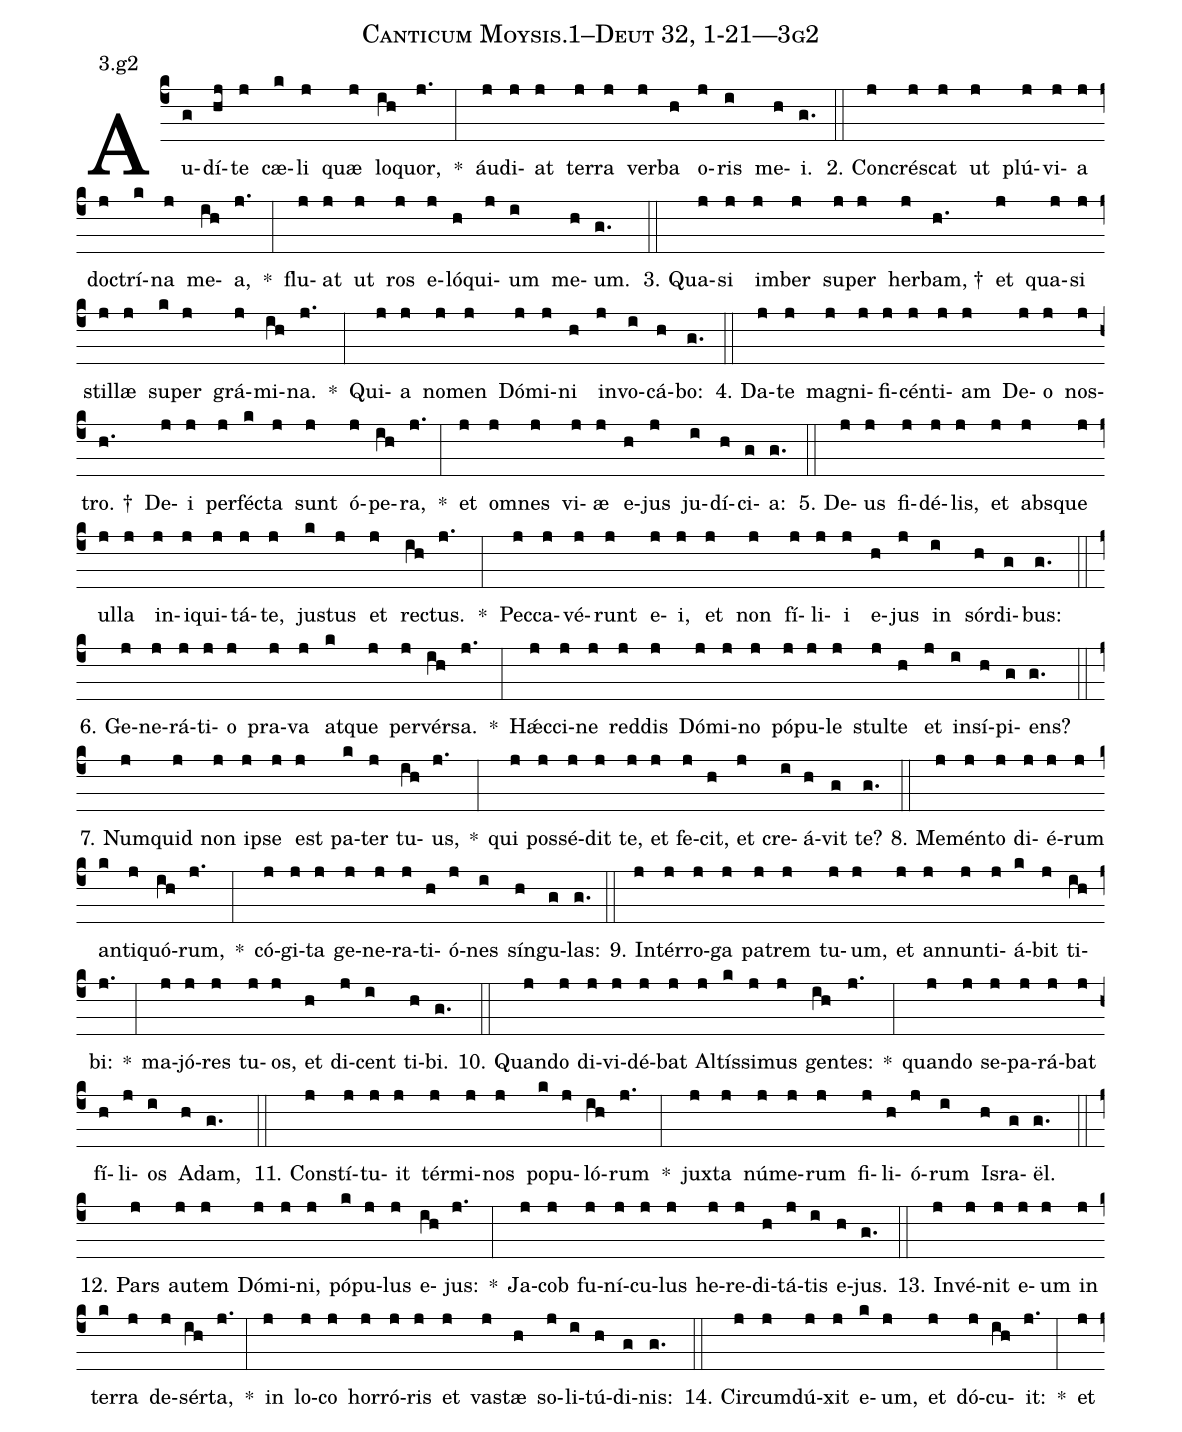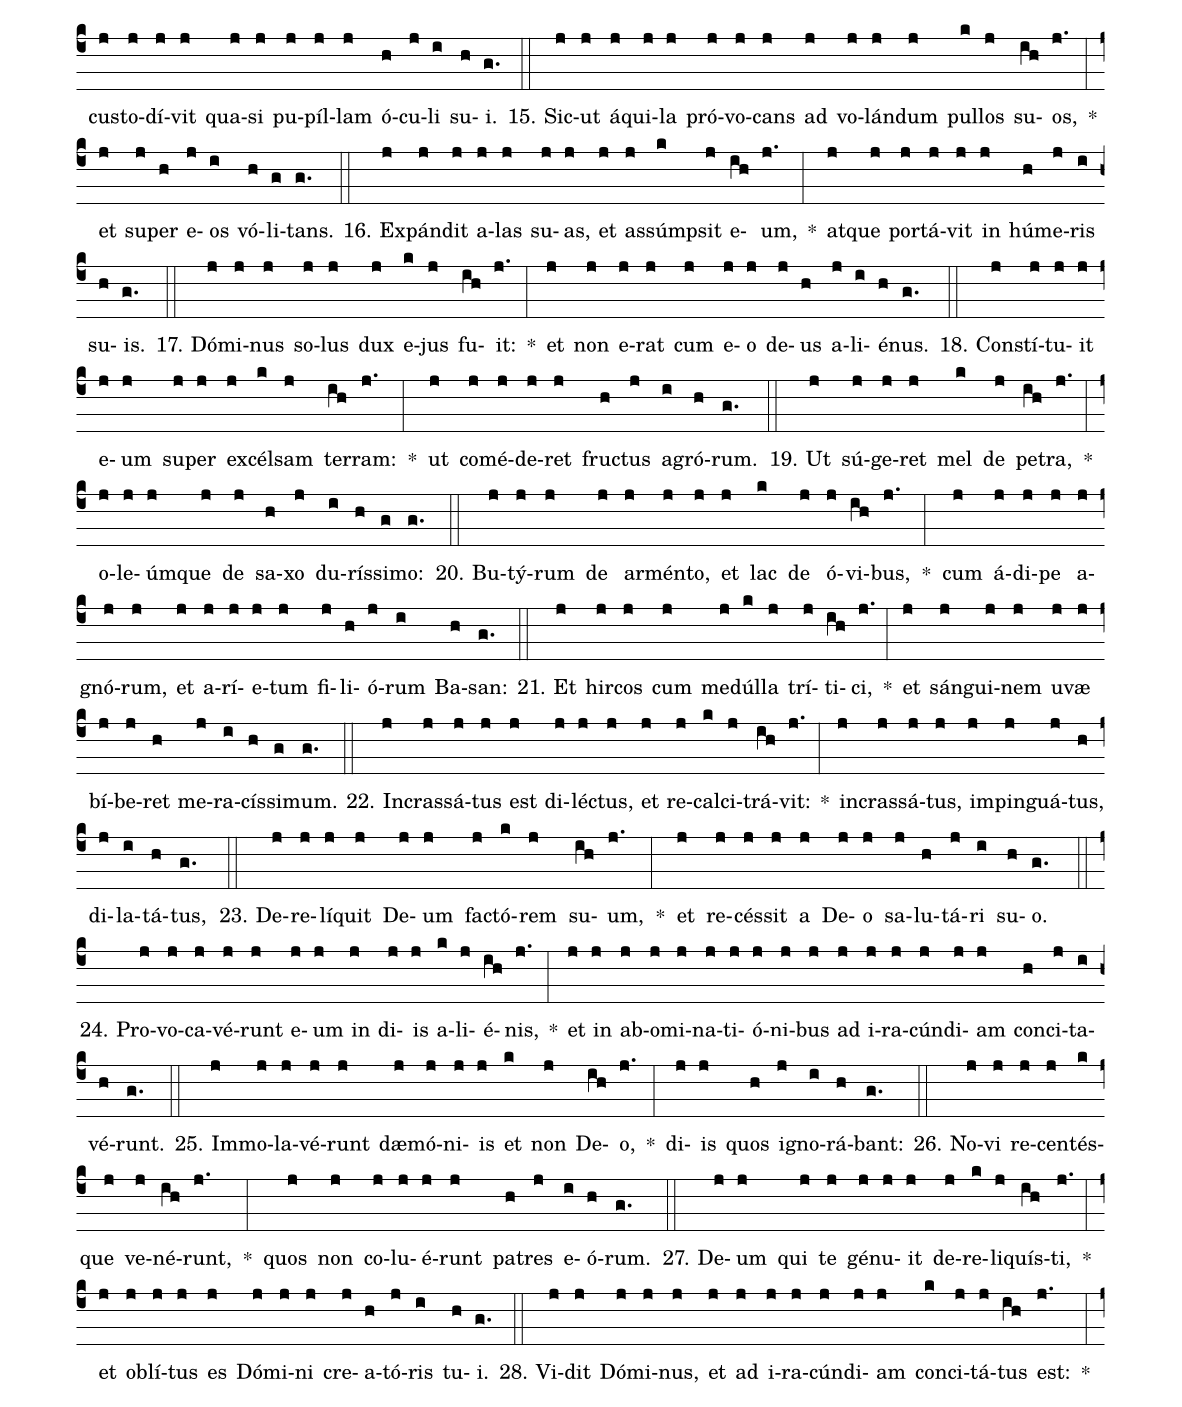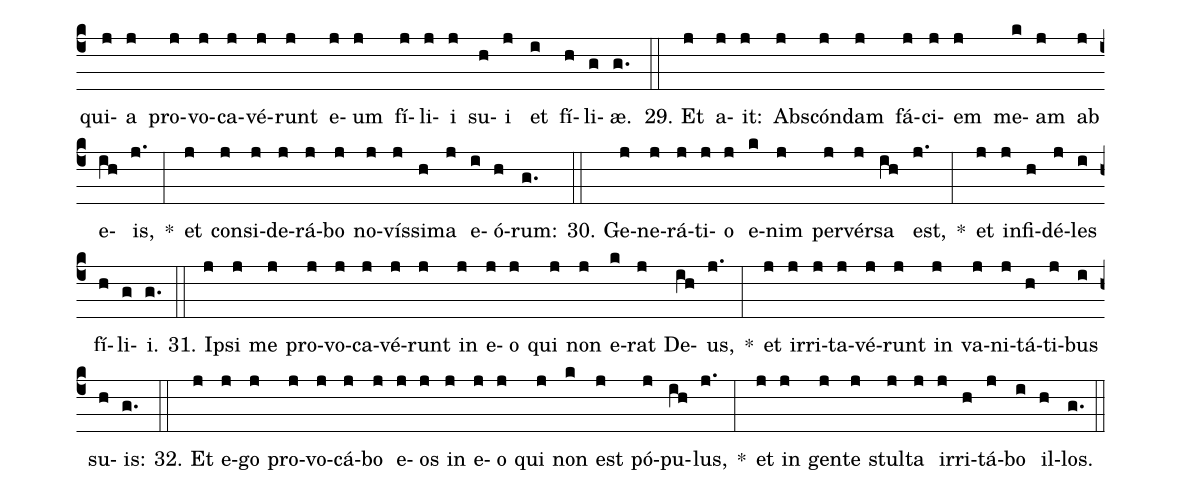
name: Canticum Moysis.1--Deut 32, 1-21---3g2;
annotation: 3.g2;
%%
(c4)Au(g)dí(hj)te(j) cæ(k)li(j) quæ(j) lo(ih)quor,(j.) *(:) áu(j)di(j)at(j) ter(j)ra(j) ver(j)ba(h) o(j)ris(i) me(h)i.(g.) (::)
2. Con(j)crés(j)cat(j) ut(j) plú(j)vi(j)a(j) doc(j)trí(k)na(j) me(ih)a,(j.) *(:) flu(j)at(j) ut(j) ros(j) e(j)ló(h)qui(j)um(i) me(h)um.(g.) (::)
3. Qua(j)si(j) im(j)ber(j) su(j)per(j) her(j)bam, †(h.) et(j) qua(j)si(j) stil(j)læ(j) su(k)per(j) grá(j)mi(ih)na.(j.) *(:) Qui(j)a(j) no(j)men(j) Dó(j)mi(j)ni(h) in(j)vo(i)cá(h)bo:(g.) (::)
4. Da(j)te(j) ma(j)gni(j)fi(j)cén(j)ti(j)am(j) De(j)o(j) nos(j)tro. †(h.) De(j)i(j) per(j)féc(k)ta(j) sunt(j) ó(j)pe(ih)ra,(j.) *(:) et(j) om(j)nes(j) vi(j)æ(j) e(h)jus(j) ju(i)dí(h)ci(g)a:(g.) (::)
5. De(j)us(j) fi(j)dé(j)lis,(j) et(j) abs(j)que(j) ul(j)la(j) in(j)i(j)qui(j)tá(j)te,(j) jus(k)tus(j) et(j) rec(ih)tus.(j.) *(:) Pec(j)ca(j)vé(j)runt(j) e(j)i,(j) et(j) non(j) fí(j)li(j)i(j) e(h)jus(j) in(i) sór(h)di(g)bus:(g.) (::)
6. Ge(j)ne(j)rá(j)ti(j)o(j) pra(j)va(j) at(k)que(j) per(j)vér(ih)sa.(j.) *(:) Hǽc(j)ci(j)ne(j) red(j)dis(j) Dó(j)mi(j)no(j) pó(j)pu(j)le(j) stul(j)te(h) et(j) in(i)sí(h)pi(g)ens?(g.) (::)
7. Num(j)quid(j) non(j) ip(j)se(j) est(j) pa(k)ter(j) tu(ih)us,(j.) *(:) qui(j) pos(j)sé(j)dit(j) te,(j) et(j) fe(j)cit,(h) et(j) cre(i)á(h)vit(g) te?(g.) (::)
8. Me(j)mén(j)to(j) di(j)é(j)rum(j) an(k)ti(j)quó(ih)rum,(j.) *(:) có(j)gi(j)ta(j) ge(j)ne(j)ra(j)ti(h)ó(j)nes(i) sín(h)gu(g)las:(g.) (::)
9. In(j)tér(j)ro(j)ga(j) pa(j)trem(j) tu(j)um,(j) et(j) an(j)nun(j)ti(j)á(k)bit(j) ti(ih)bi:(j.) *(:) ma(j)jó(j)res(j) tu(j)os,(j) et(h) di(j)cent(i) ti(h)bi.(g.) (::)
10. Quan(j)do(j) di(j)vi(j)dé(j)bat(j) Al(j)tís(k)si(j)mus(j) gen(ih)tes:(j.) *(:) quan(j)do(j) se(j)pa(j)rá(j)bat(j) fí(h)li(j)os(i) A(h)dam,(g.) (::)
11. Con(j)stí(j)tu(j)it(j) tér(j)mi(j)nos(j) po(k)pu(j)ló(ih)rum(j.) *(:) jux(j)ta(j) nú(j)me(j)rum(j) fi(j)li(h)ó(j)rum(i) Is(h)ra(g)ël.(g.) (::)
12. Pars(j) au(j)tem(j) Dó(j)mi(j)ni,(j) pó(k)pu(j)lus(j) e(ih)jus:(j.) *(:) Ja(j)cob(j) fu(j)ní(j)cu(j)lus(j) he(j)re(j)di(h)tá(j)tis(i) e(h)jus.(g.) (::)
13. In(j)vé(j)nit(j) e(j)um(j) in(j) ter(k)ra(j) de(j)sér(ih)ta,(j.) *(:) in(j) lo(j)co(j) hor(j)ró(j)ris(j) et(j) vas(j)tæ(h) so(j)li(i)tú(h)di(g)nis:(g.) (::)
14. Cir(j)cum(j)dú(j)xit(j) e(k)um,(j) et(j) dó(j)cu(ih)it:(j.) *(:) et(j) cus(j)to(j)dí(j)vit(j) qua(j)si(j) pu(j)píl(j)lam(j) ó(h)cu(j)li(i) su(h)i.(g.) (::)
15. Sic(j)ut(j) á(j)qui(j)la(j) pró(j)vo(j)cans(j) ad(j) vo(j)lán(j)dum(j) pul(k)los(j) su(ih)os,(j.) *(:) et(j) su(j)per(h) e(j)os(i) vó(h)li(g)tans.(g.) (::)
16. Ex(j)pán(j)dit(j) a(j)las(j) su(j)as,(j) et(j) as(j)súmp(k)sit(j) e(ih)um,(j.) *(:) at(j)que(j) por(j)tá(j)vit(j) in(j) hú(h)me(j)ris(i) su(h)is.(g.) (::)
17. Dó(j)mi(j)nus(j) so(j)lus(j) dux(j) e(k)jus(j) fu(ih)it:(j.) *(:) et(j) non(j) e(j)rat(j) cum(j) e(j)o(j) de(j)us(h) a(j)li(i)é(h)nus.(g.) (::)
18. Con(j)stí(j)tu(j)it(j) e(j)um(j) su(j)per(j) ex(j)cél(k)sam(j) ter(ih)ram:(j.) *(:) ut(j) com(j)é(j)de(j)ret(j) fruc(h)tus(j) a(i)gró(h)rum.(g.) (::)
19. Ut(j) sú(j)ge(j)ret(j) mel(k) de(j) pe(ih)tra,(j.) *(:) o(j)le(j)úm(j)que(j) de(j) sa(h)xo(j) du(i)rís(h)si(g)mo:(g.) (::)
20. Bu(j)tý(j)rum(j) de(j) ar(j)mén(j)to,(j) et(j) lac(k) de(j) ó(j)vi(ih)bus,(j.) *(:) cum(j) á(j)di(j)pe(j) a(j)gnó(j)rum,(j) et(j) a(j)rí(j)e(j)tum(j) fi(j)li(h)ó(j)rum(i) Ba(h)san:(g.) (::)
21. Et(j) hir(j)cos(j) cum(j) me(j)dúl(k)la(j) trí(j)ti(ih)ci,(j.) *(:) et(j) sán(j)gui(j)nem(j) u(j)væ(j) bí(j)be(j)ret(h) me(j)ra(i)cís(h)si(g)mum.(g.) (::)
22. In(j)cras(j)sá(j)tus(j) est(j) di(j)léc(j)tus,(j) et(j) re(j)cal(k)ci(j)trá(ih)vit:(j.) *(:) in(j)cras(j)sá(j)tus,(j) im(j)pin(j)guá(j)tus,(h) di(j)la(i)tá(h)tus,(g.) (::)
23. De(j)re(j)lí(j)quit(j) De(j)um(j) fac(j)tó(k)rem(j) su(ih)um,(j.) *(:) et(j) re(j)cés(j)sit(j) a(j) De(j)o(j) sa(j)lu(h)tá(j)ri(i) su(h)o.(g.) (::)
24. Pro(j)vo(j)ca(j)vé(j)runt(j) e(j)um(j) in(j) di(j)is(j) a(k)li(j)é(ih)nis,(j.) *(:) et(j) in(j) ab(j)o(j)mi(j)na(j)ti(j)ó(j)ni(j)bus(j) ad(j) i(j)ra(j)cún(j)di(j)am(j) con(h)ci(j)ta(i)vé(h)runt.(g.) (::)
25. Im(j)mo(j)la(j)vé(j)runt(j) dæ(j)mó(j)ni(j)is(j) et(k) non(j) De(ih)o,(j.) *(:) di(j)is(j) quos(h) i(j)gno(i)rá(h)bant:(g.) (::)
26. No(j)vi(j) re(j)cen(j)tés(k)que(j) ve(j)né(ih)runt,(j.) *(:) quos(j) non(j) co(j)lu(j)é(j)runt(j) pa(h)tres(j) e(i)ó(h)rum.(g.) (::)
27. De(j)um(j) qui(j) te(j) gé(j)nu(j)it(j) de(j)re(k)li(j)quís(ih)ti,(j.) *(:) et(j) ob(j)lí(j)tus(j) es(j) Dó(j)mi(j)ni(j) cre(j)a(h)tó(j)ris(i) tu(h)i.(g.) (::)
28. Vi(j)dit(j) Dó(j)mi(j)nus,(j) et(j) ad(j) i(j)ra(j)cún(j)di(j)am(j) con(k)ci(j)tá(j)tus(ih) est:(j.) *(:) qui(j)a(j) pro(j)vo(j)ca(j)vé(j)runt(j) e(j)um(j) fí(j)li(j)i(j) su(h)i(j) et(i) fí(h)li(g)æ.(g.) (::)
29. Et(j) a(j)it:(j) Abs(j)cón(j)dam(j) fá(j)ci(j)em(j) me(k)am(j) ab(j) e(ih)is,(j.) *(:) et(j) con(j)si(j)de(j)rá(j)bo(j) no(j)vís(j)si(h)ma(j) e(i)ó(h)rum:(g.) (::)
30. Ge(j)ne(j)rá(j)ti(j)o(j) e(k)nim(j) per(j)vér(j)sa(ih) est,(j.) *(:) et(j) in(j)fi(h)dé(j)les(i) fí(h)li(g)i.(g.) (::)
31. Ip(j)si(j) me(j) pro(j)vo(j)ca(j)vé(j)runt(j) in(j) e(j)o(j) qui(j) non(j) e(k)rat(j) De(ih)us,(j.) *(:) et(j) ir(j)ri(j)ta(j)vé(j)runt(j) in(j) va(j)ni(j)tá(h)ti(j)bus(i) su(h)is:(g.) (::)
32. Et(j) e(j)go(j) pro(j)vo(j)cá(j)bo(j) e(j)os(j) in(j) e(j)o(j) qui(j) non(k) est(j) pó(j)pu(ih)lus,(j.) *(:) et(j) in(j) gen(j)te(j) stul(j)ta(j) ir(j)ri(h)tá(j)bo(i) il(h)los.(g.) (::)
